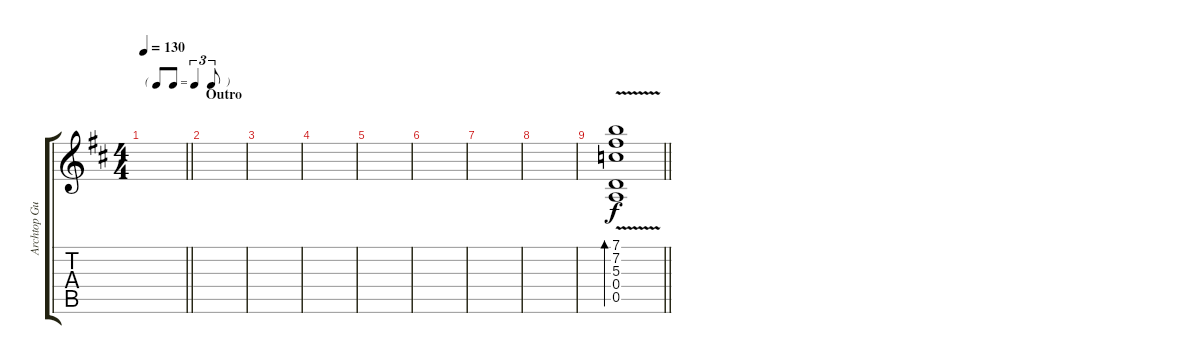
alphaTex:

\track ("Archtop Guitar" "Archtop Gu") {instrument electricguitarjazz}
\staff {score tabs}
\tuning (E4 B3 G3 D3 A2 E2) {hide}
\ts (4 4)
\tf triplet8th
\tempo 130
\clef g2
\barLineRight lightlight
\ks d
|
\section ("" "Outro")
|
|
|
|
|
|
|
\barLineRight lightlight
(7.1{v} 7.2 5.3 0.4 0.5).1{bd 240 dy f}
